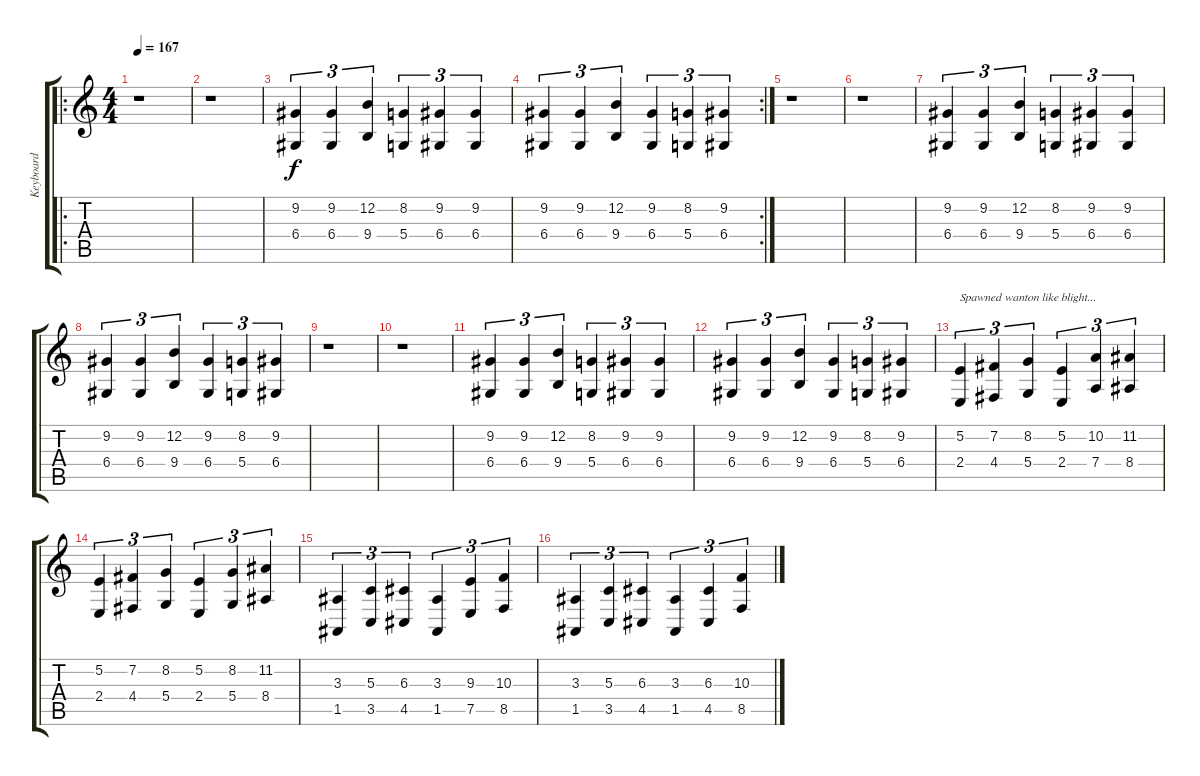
\track ("Keyboard" "Keyboard") {instrument pad4choir}
\staff {score tabs}
\tuning (E4 B3 G3 D3 A2 E2) {hide}
\ro
\ts (4 4)
\tempo 167
\clef g2
\ks c
r.1{dy f} |
r.1 |
(9.2 6.4).4{tu (3 2)} (9.2 6.4).4{tu (3 2)} (12.2 9.4).4{tu (3 2)} (8.2 5.4).4{tu (3 2)} (9.2 6.4).4{tu (3 2)} (9.2 6.4).4{tu (3 2)} |
\rc 2
(9.2 6.4).4{tu (3 2)} (9.2 6.4).4{tu (3 2)} (12.2 9.4).4{tu (3 2)} (9.2 6.4).4{tu (3 2)} (8.2 5.4).4{tu (3 2)} (9.2 6.4).4{tu (3 2)} |
r.1 |
r.1 |
(9.2 6.4).4{tu (3 2)} (9.2 6.4).4{tu (3 2)} (12.2 9.4).4{tu (3 2)} (8.2 5.4).4{tu (3 2)} (9.2 6.4).4{tu (3 2)} (9.2 6.4).4{tu (3 2)} |
(9.2 6.4).4{tu (3 2)} (9.2 6.4).4{tu (3 2)} (12.2 9.4).4{tu (3 2)} (9.2 6.4).4{tu (3 2)} (8.2 5.4).4{tu (3 2)} (9.2 6.4).4{tu (3 2)} |
r.1 |
r.1 |
(9.2 6.4).4{tu (3 2)} (9.2 6.4).4{tu (3 2)} (12.2 9.4).4{tu (3 2)} (8.2 5.4).4{tu (3 2)} (9.2 6.4).4{tu (3 2)} (9.2 6.4).4{tu (3 2)} |
(9.2 6.4).4{tu (3 2)} (9.2 6.4).4{tu (3 2)} (12.2 9.4).4{tu (3 2)} (9.2 6.4).4{tu (3 2)} (8.2 5.4).4{tu (3 2)} (9.2 6.4).4{tu (3 2)} |
(5.2 2.4).4{tu (3 2) txt "Spawned wanton like blight..."} (7.2 4.4).4{tu (3 2)} (8.2 5.4).4{tu (3 2)} (5.2 2.4).4{tu (3 2)} (10.2 7.4).4{tu (3 2)} (11.2 8.4).4{tu (3 2)} |
(5.2 2.4).4{tu (3 2)} (7.2 4.4).4{tu (3 2)} (8.2 5.4).4{tu (3 2)} (5.2 2.4).4{tu (3 2)} (8.2 5.4).4{tu (3 2)} (11.2 8.4).4{tu (3 2)} |
(3.3 1.5).4{tu (3 2)} (5.3 3.5).4{tu (3 2)} (6.3 4.5).4{tu (3 2)} (3.3 1.5).4{tu (3 2)} (9.3 7.5).4{tu (3 2)} (10.3 8.5).4{tu (3 2)} |
(3.3 1.5).4{tu (3 2)} (5.3 3.5).4{tu (3 2)} (6.3 4.5).4{tu (3 2)} (3.3 1.5).4{tu (3 2)} (6.3 4.5).4{tu (3 2)} (10.3 8.5).4{tu (3 2)}
